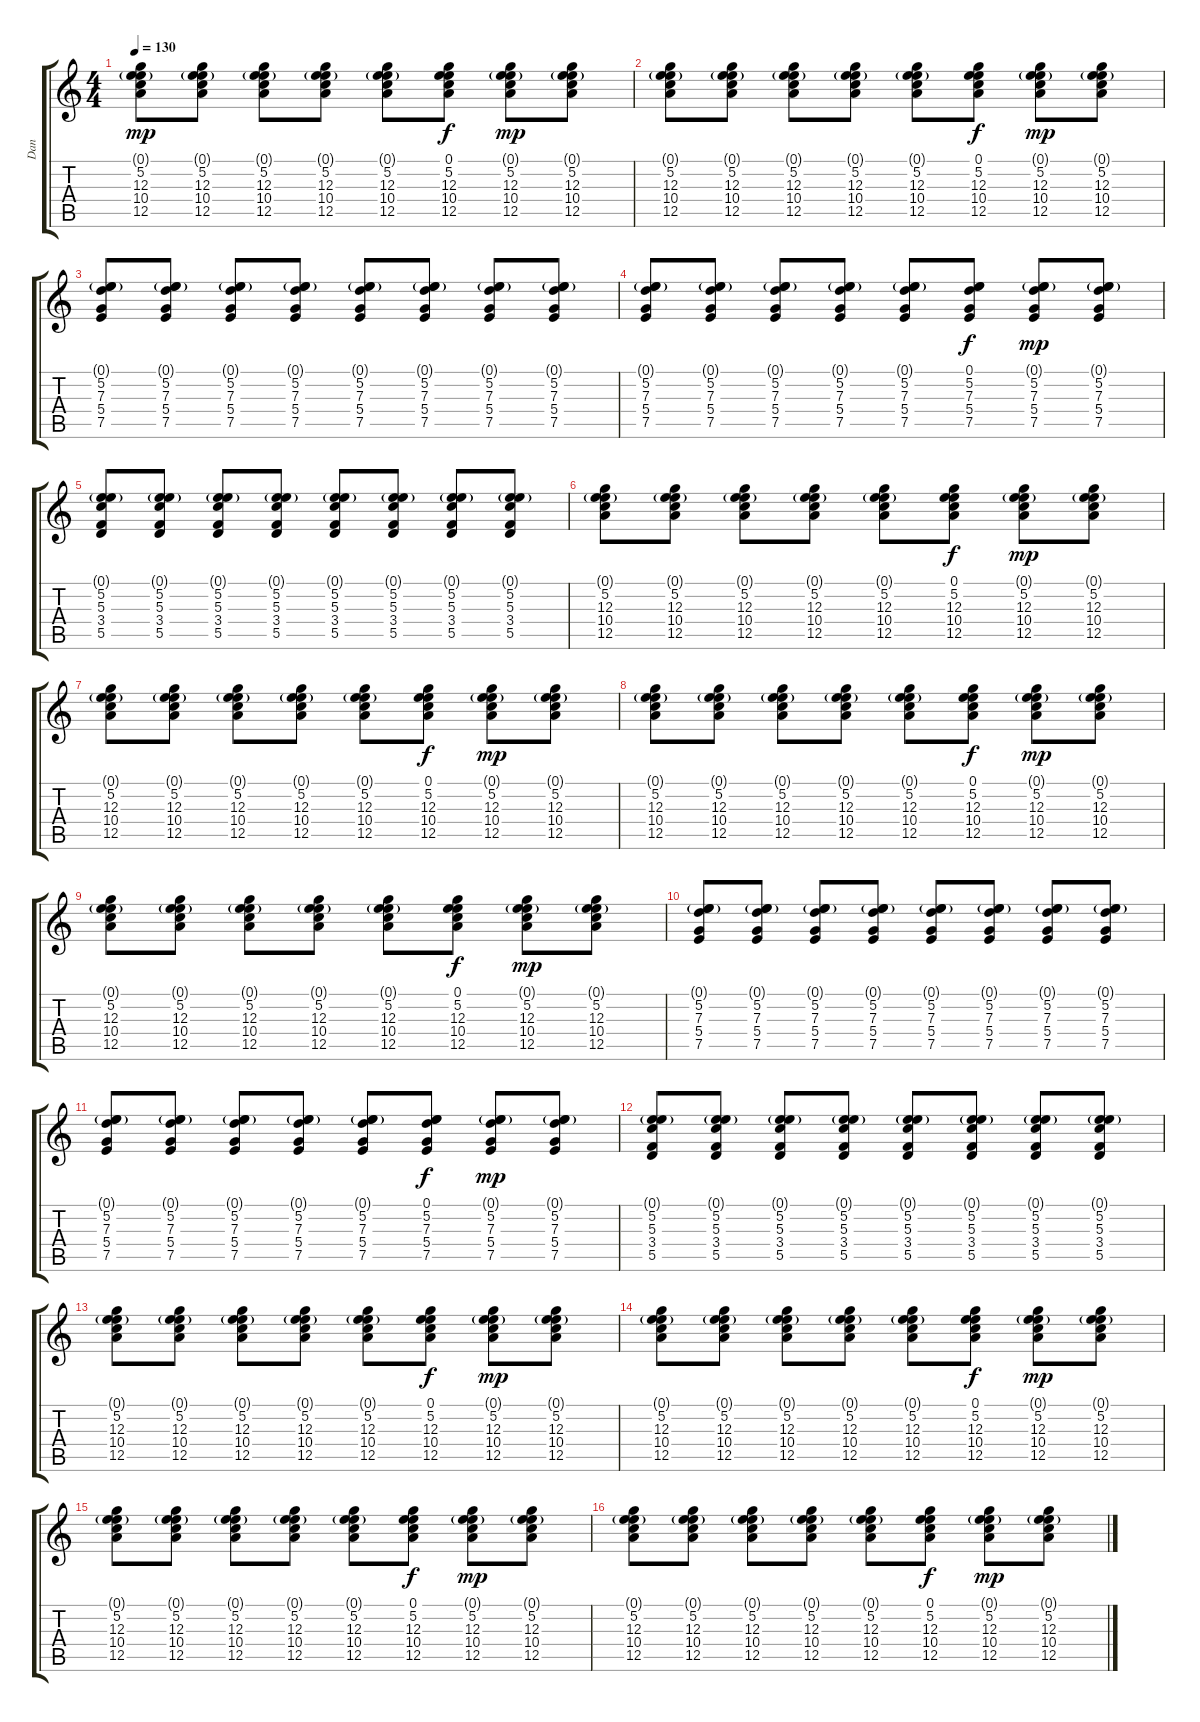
\track ("Dan" "Dan") {instrument overdrivenguitar}
\staff {score tabs}
\tuning (E4 B3 G3 D3 A2 E2) {hide}
\ts (4 4)
\tempo 130
\clef g2
\ks c
(0.1{g} 5.2 12.3 10.4 12.5).8{dy mp} (0.1{g} 5.2 12.3 10.4 12.5).8 (0.1{g} 5.2 12.3 10.4 12.5).8 (0.1{g} 5.2 12.3 10.4 12.5).8 (0.1{g} 5.2 12.3 10.4 12.5).8 (0.1 5.2 12.3 10.4 12.5).8{dy f} (0.1{g} 5.2 12.3 10.4 12.5).8{dy mp} (0.1{g} 5.2 12.3 10.4 12.5).8 |
(0.1{g} 5.2 12.3 10.4 12.5).8 (0.1{g} 5.2 12.3 10.4 12.5).8 (0.1{g} 5.2 12.3 10.4 12.5).8 (0.1{g} 5.2 12.3 10.4 12.5).8 (0.1{g} 5.2 12.3 10.4 12.5).8 (0.1 5.2 12.3 10.4 12.5).8{dy f} (0.1{g} 5.2 12.3 10.4 12.5).8{dy mp} (0.1{g} 5.2 12.3 10.4 12.5).8 |
(0.1{g} 5.2 7.3 5.4 7.5).8 (0.1{g} 5.2 7.3 5.4 7.5).8 (0.1{g} 5.2 7.3 5.4 7.5).8 (0.1{g} 5.2 7.3 5.4 7.5).8 (0.1{g} 5.2 7.3 5.4 7.5).8 (0.1{g} 5.2 7.3 5.4 7.5).8 (0.1{g} 5.2 7.3 5.4 7.5).8 (0.1{g} 5.2 7.3 5.4 7.5).8 |
(0.1{g} 5.2 7.3 5.4 7.5).8 (0.1{g} 5.2 7.3 5.4 7.5).8 (0.1{g} 5.2 7.3 5.4 7.5).8 (0.1{g} 5.2 7.3 5.4 7.5).8 (0.1{g} 5.2 7.3 5.4 7.5).8 (0.1 5.2 7.3 5.4 7.5).8{dy f} (0.1{g} 5.2 7.3 5.4 7.5).8{dy mp} (0.1{g} 5.2 7.3 5.4 7.5).8 |
(0.1{g} 5.2 5.3 3.4 5.5).8 (0.1{g} 5.2 5.3 3.4 5.5).8 (0.1{g} 5.2 5.3 3.4 5.5).8 (0.1{g} 5.2 5.3 3.4 5.5).8 (0.1{g} 5.2 5.3 3.4 5.5).8 (0.1{g} 5.2 5.3 3.4 5.5).8 (0.1{g} 5.2 5.3 3.4 5.5).8 (0.1{g} 5.2 5.3 3.4 5.5).8 |
(0.1{g} 5.2 12.3 10.4 12.5).8 (0.1{g} 5.2 12.3 10.4 12.5).8 (0.1{g} 5.2 12.3 10.4 12.5).8 (0.1{g} 5.2 12.3 10.4 12.5).8 (0.1{g} 5.2 12.3 10.4 12.5).8 (0.1 5.2 12.3 10.4 12.5).8{dy f} (0.1{g} 5.2 12.3 10.4 12.5).8{dy mp} (0.1{g} 5.2 12.3 10.4 12.5).8 |
(0.1{g} 5.2 12.3 10.4 12.5).8 (0.1{g} 5.2 12.3 10.4 12.5).8 (0.1{g} 5.2 12.3 10.4 12.5).8 (0.1{g} 5.2 12.3 10.4 12.5).8 (0.1{g} 5.2 12.3 10.4 12.5).8 (0.1 5.2 12.3 10.4 12.5).8{dy f} (0.1{g} 5.2 12.3 10.4 12.5).8{dy mp} (0.1{g} 5.2 12.3 10.4 12.5).8 |
(0.1{g} 5.2 12.3 10.4 12.5).8 (0.1{g} 5.2 12.3 10.4 12.5).8 (0.1{g} 5.2 12.3 10.4 12.5).8 (0.1{g} 5.2 12.3 10.4 12.5).8 (0.1{g} 5.2 12.3 10.4 12.5).8 (0.1 5.2 12.3 10.4 12.5).8{dy f} (0.1{g} 5.2 12.3 10.4 12.5).8{dy mp} (0.1{g} 5.2 12.3 10.4 12.5).8 |
(0.1{g} 5.2 12.3 10.4 12.5).8 (0.1{g} 5.2 12.3 10.4 12.5).8 (0.1{g} 5.2 12.3 10.4 12.5).8 (0.1{g} 5.2 12.3 10.4 12.5).8 (0.1{g} 5.2 12.3 10.4 12.5).8 (0.1 5.2 12.3 10.4 12.5).8{dy f} (0.1{g} 5.2 12.3 10.4 12.5).8{dy mp} (0.1{g} 5.2 12.3 10.4 12.5).8 |
(0.1{g} 5.2 7.3 5.4 7.5).8 (0.1{g} 5.2 7.3 5.4 7.5).8 (0.1{g} 5.2 7.3 5.4 7.5).8 (0.1{g} 5.2 7.3 5.4 7.5).8 (0.1{g} 5.2 7.3 5.4 7.5).8 (0.1{g} 5.2 7.3 5.4 7.5).8 (0.1{g} 5.2 7.3 5.4 7.5).8 (0.1{g} 5.2 7.3 5.4 7.5).8 |
(0.1{g} 5.2 7.3 5.4 7.5).8 (0.1{g} 5.2 7.3 5.4 7.5).8 (0.1{g} 5.2 7.3 5.4 7.5).8 (0.1{g} 5.2 7.3 5.4 7.5).8 (0.1{g} 5.2 7.3 5.4 7.5).8 (0.1 5.2 7.3 5.4 7.5).8{dy f} (0.1{g} 5.2 7.3 5.4 7.5).8{dy mp} (0.1{g} 5.2 7.3 5.4 7.5).8 |
(0.1{g} 5.2 5.3 3.4 5.5).8 (0.1{g} 5.2 5.3 3.4 5.5).8 (0.1{g} 5.2 5.3 3.4 5.5).8 (0.1{g} 5.2 5.3 3.4 5.5).8 (0.1{g} 5.2 5.3 3.4 5.5).8 (0.1{g} 5.2 5.3 3.4 5.5).8 (0.1{g} 5.2 5.3 3.4 5.5).8 (0.1{g} 5.2 5.3 3.4 5.5).8 |
(0.1{g} 5.2 12.3 10.4 12.5).8 (0.1{g} 5.2 12.3 10.4 12.5).8 (0.1{g} 5.2 12.3 10.4 12.5).8 (0.1{g} 5.2 12.3 10.4 12.5).8 (0.1{g} 5.2 12.3 10.4 12.5).8 (0.1 5.2 12.3 10.4 12.5).8{dy f} (0.1{g} 5.2 12.3 10.4 12.5).8{dy mp} (0.1{g} 5.2 12.3 10.4 12.5).8 |
(0.1{g} 5.2 12.3 10.4 12.5).8 (0.1{g} 5.2 12.3 10.4 12.5).8 (0.1{g} 5.2 12.3 10.4 12.5).8 (0.1{g} 5.2 12.3 10.4 12.5).8 (0.1{g} 5.2 12.3 10.4 12.5).8 (0.1 5.2 12.3 10.4 12.5).8{dy f} (0.1{g} 5.2 12.3 10.4 12.5).8{dy mp} (0.1{g} 5.2 12.3 10.4 12.5).8 |
(0.1{g} 5.2 12.3 10.4 12.5).8 (0.1{g} 5.2 12.3 10.4 12.5).8 (0.1{g} 5.2 12.3 10.4 12.5).8 (0.1{g} 5.2 12.3 10.4 12.5).8 (0.1{g} 5.2 12.3 10.4 12.5).8 (0.1 5.2 12.3 10.4 12.5).8{dy f} (0.1{g} 5.2 12.3 10.4 12.5).8{dy mp} (0.1{g} 5.2 12.3 10.4 12.5).8 |
(0.1{g} 5.2 12.3 10.4 12.5).8 (0.1{g} 5.2 12.3 10.4 12.5).8 (0.1{g} 5.2 12.3 10.4 12.5).8 (0.1{g} 5.2 12.3 10.4 12.5).8 (0.1{g} 5.2 12.3 10.4 12.5).8 (0.1 5.2 12.3 10.4 12.5).8{dy f} (0.1{g} 5.2 12.3 10.4 12.5).8{dy mp} (0.1{g} 5.2 12.3 10.4 12.5).8
